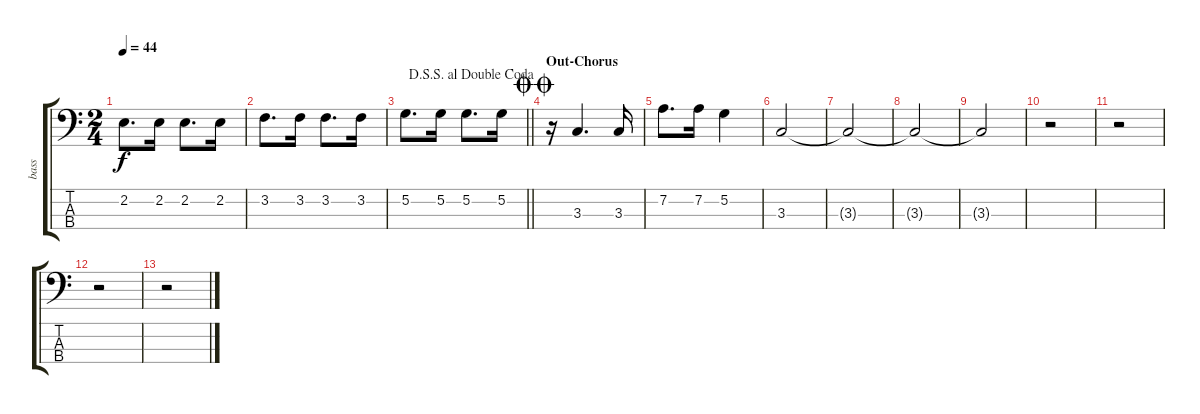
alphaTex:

\track ("bass" "bass") {instrument electricbassfinger}
\staff {score tabs}
\tuning (G2 D2 A1 E1) {hide}
\ts (2 4)
\tempo 44
\clef f4
\ks c
2.2.8{d dy f} 2.2.16 2.2.8{d} 2.2.16 |
3.2.8{d} 3.2.16 3.2.8{d} 3.2.16 |
\jump dalsegnosegnoaldoublecoda
\barLineRight lightlight
5.2.8{d} 5.2.16 5.2.8{d} 5.2.16 |
\section ("" "Out-Chorus")
\jump doublecoda
r.16 3.3.4{d} 3.3.16 |
7.2.8{d} 7.2.16 5.2.4 |
3.3.2 |
3.3{t}.2 |
3.3{t}.2 |
3.3{t}.2 |
r.2 |
r.2 |
r.2 |
r.2
